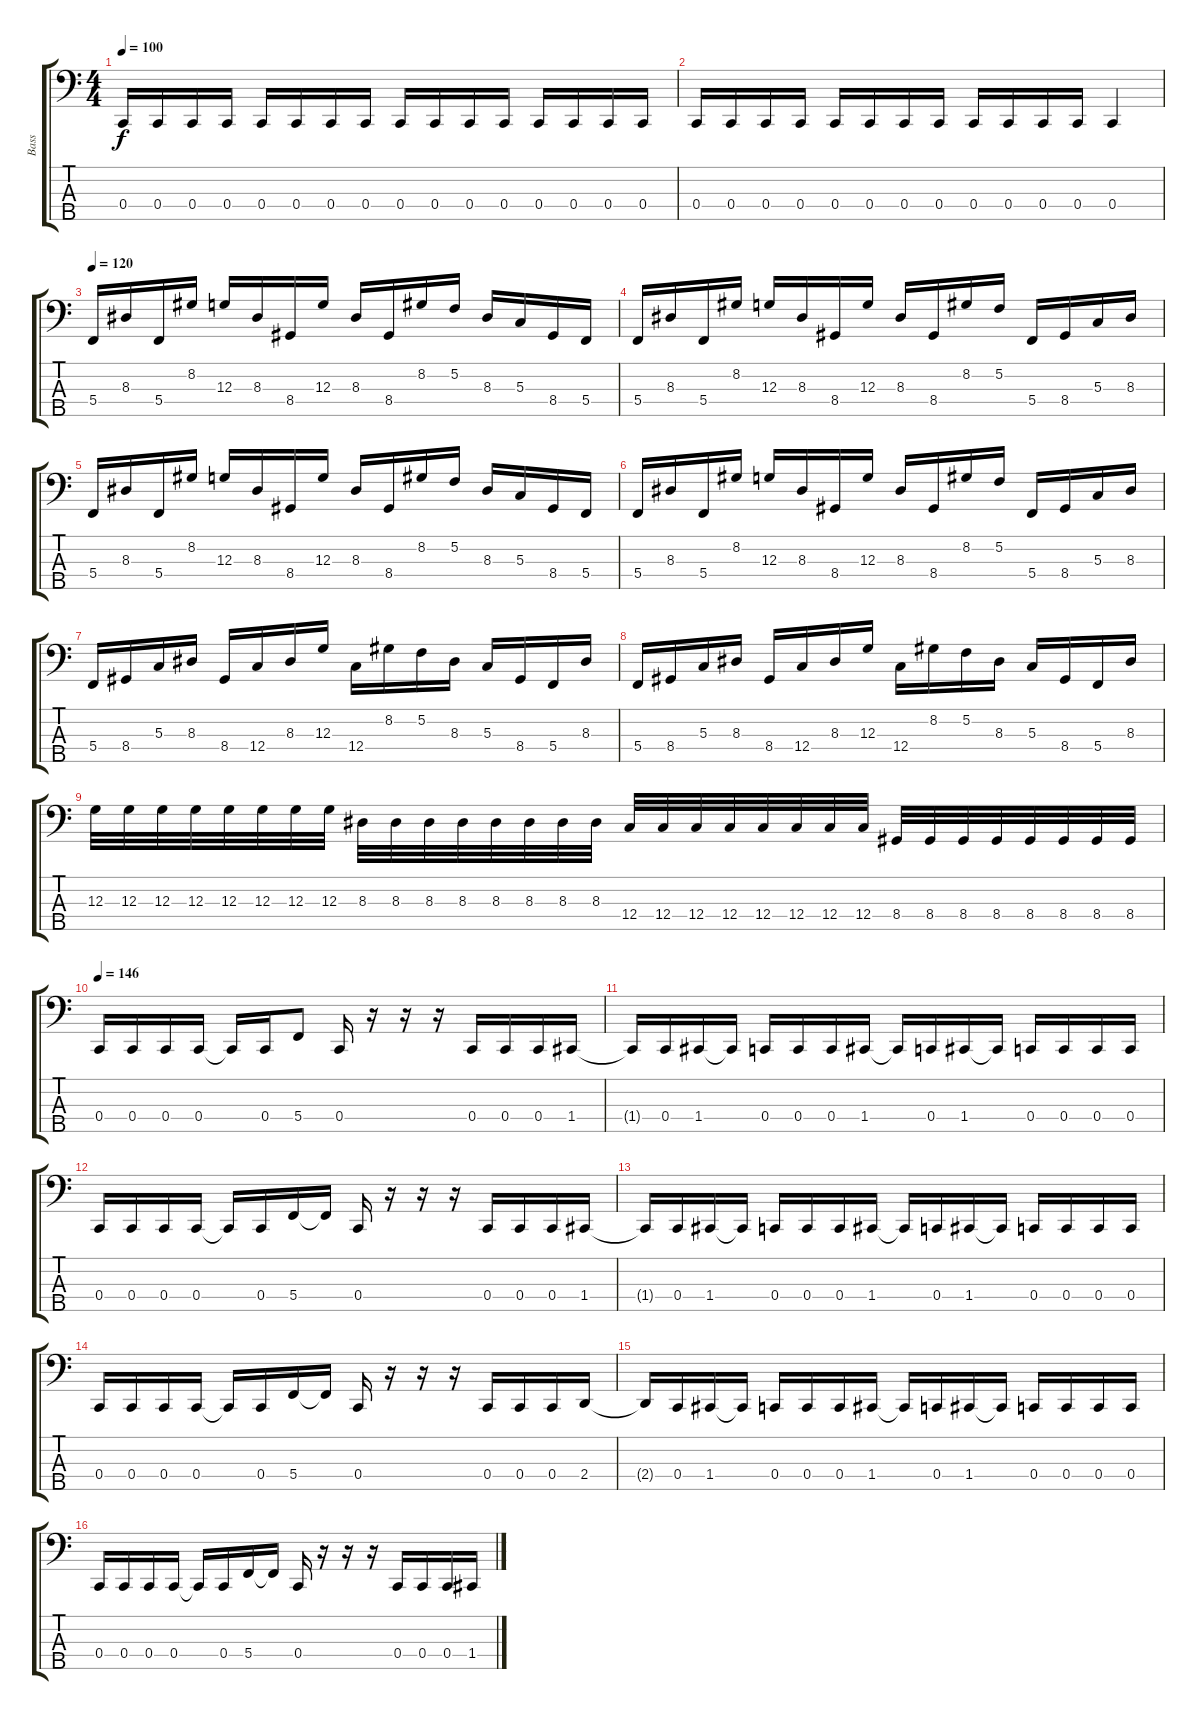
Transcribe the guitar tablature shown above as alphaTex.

\track ("Bass" "Bass") {instrument electricbasspick}
\staff {score tabs}
\tuning (F2 C2 G1 C1 A0) {hide}
\ts (4 4)
\tempo 100
\clef f4
\ks c
0.4.16{dy f} 0.4.16 0.4.16 0.4.16 0.4.16 0.4.16 0.4.16 0.4.16 0.4.16 0.4.16 0.4.16 0.4.16 0.4.16 0.4.16 0.4.16 0.4.16 |
0.4.16 0.4.16 0.4.16 0.4.16 0.4.16 0.4.16 0.4.16 0.4.16 0.4.16 0.4.16 0.4.16 0.4.16 0.4.4 |
\tempo 120
5.4.16 8.3.16 5.4.16 8.2.16 12.3.16 8.3.16 8.4.16 12.3.16 8.3.16 8.4.16 8.2.16 5.2.16 8.3.16 5.3.16 8.4.16 5.4.16 |
5.4.16 8.3.16 5.4.16 8.2.16 12.3.16 8.3.16 8.4.16 12.3.16 8.3.16 8.4.16 8.2.16 5.2.16 5.4.16 8.4.16 5.3.16 8.3.16 |
5.4.16 8.3.16 5.4.16 8.2.16 12.3.16 8.3.16 8.4.16 12.3.16 8.3.16 8.4.16 8.2.16 5.2.16 8.3.16 5.3.16 8.4.16 5.4.16 |
5.4.16 8.3.16 5.4.16 8.2.16 12.3.16 8.3.16 8.4.16 12.3.16 8.3.16 8.4.16 8.2.16 5.2.16 5.4.16 8.4.16 5.3.16 8.3.16 |
5.4.16 8.4.16 5.3.16 8.3.16 8.4.16 12.4.16 8.3.16 12.3.16 12.4.16 8.2.16 5.2.16 8.3.16 5.3.16 8.4.16 5.4.16 8.3.16 |
5.4.16 8.4.16 5.3.16 8.3.16 8.4.16 12.4.16 8.3.16 12.3.16 12.4.16 8.2.16 5.2.16 8.3.16 5.3.16 8.4.16 5.4.16 8.3.16 |
12.3.32 12.3.32 12.3.32 12.3.32 12.3.32 12.3.32 12.3.32 12.3.32 8.3.32 8.3.32 8.3.32 8.3.32 8.3.32 8.3.32 8.3.32 8.3.32 12.4.32 12.4.32 12.4.32 12.4.32 12.4.32 12.4.32 12.4.32 12.4.32 8.4.32 8.4.32 8.4.32 8.4.32 8.4.32 8.4.32 8.4.32 8.4.32 |
\tempo 146
0.4.16 0.4.16 0.4.16 0.4.16 0.4{t}.16 0.4.16 5.4.8 0.4.16 r.16 r.16 r.16 0.4.16 0.4.16 0.4.16 1.4.16 |
1.4{t}.16 0.4.16 1.4.16 1.4{t}.16 0.4.16 0.4.16 0.4.16 1.4.16 1.4{t}.16 0.4.16 1.4.16 1.4{t}.16 0.4.16 0.4.16 0.4.16 0.4.16 |
0.4.16 0.4.16 0.4.16 0.4.16 0.4{t}.16 0.4.16 5.4.16 5.4{t}.16 0.4.16 r.16 r.16 r.16 0.4.16 0.4.16 0.4.16 1.4.16 |
1.4{t}.16 0.4.16 1.4.16 1.4{t}.16 0.4.16 0.4.16 0.4.16 1.4.16 1.4{t}.16 0.4.16 1.4.16 1.4{t}.16 0.4.16 0.4.16 0.4.16 0.4.16 |
0.4.16 0.4.16 0.4.16 0.4.16 0.4{t}.16 0.4.16 5.4.16 5.4{t}.16 0.4.16 r.16 r.16 r.16 0.4.16 0.4.16 0.4.16 2.4.16 |
2.4{t}.16 0.4.16 1.4.16 1.4{t}.16 0.4.16 0.4.16 0.4.16 1.4.16 1.4{t}.16 0.4.16 1.4.16 1.4{t}.16 0.4.16 0.4.16 0.4.16 0.4.16 |
0.4.16 0.4.16 0.4.16 0.4.16 0.4{t}.16 0.4.16 5.4.16 5.4{t}.16 0.4.16 r.16 r.16 r.16 0.4.16 0.4.16 0.4.16 1.4.16
